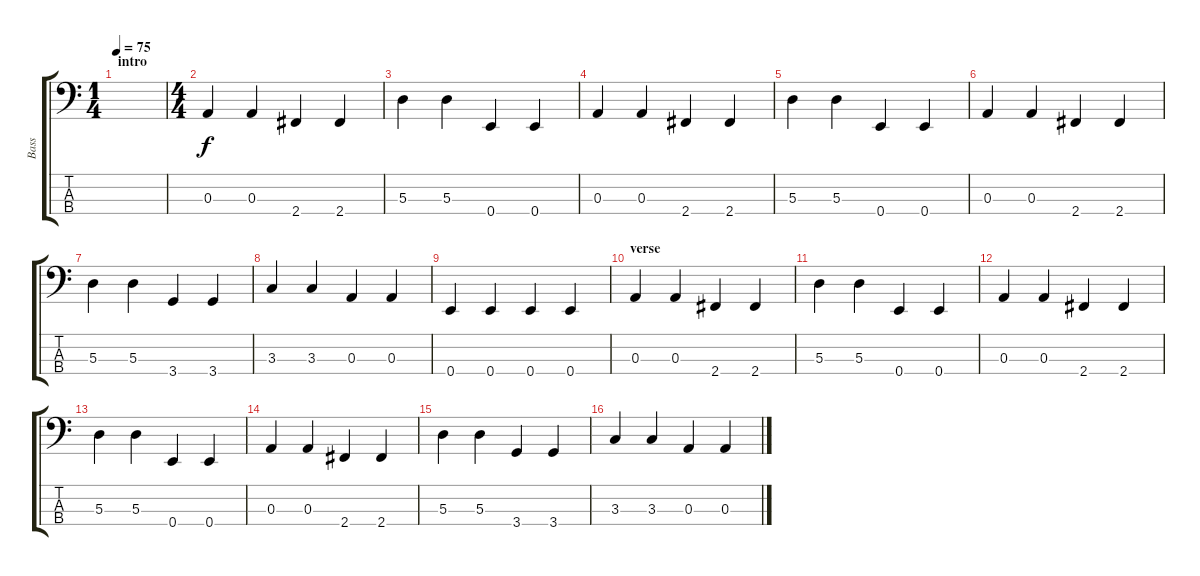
\track ("Bass" "Bass") {instrument electricbassfinger}
\staff {score tabs}
\tuning (G2 D2 A1 E1) {hide}
\ts (1 4)
\section ("" "intro")
\tempo 75
\clef f4
\ks c
|
\ts (4 4)
0.3.4 0.3.4 2.4.4 2.4.4 |
5.3.4 5.3.4 0.4.4 0.4.4 |
0.3.4 0.3.4 2.4.4 2.4.4 |
5.3.4 5.3.4 0.4.4 0.4.4 |
0.3.4 0.3.4 2.4.4 2.4.4 |
5.3.4 5.3.4 3.4.4 3.4.4 |
3.3.4 3.3.4 0.3.4 0.3.4 |
0.4.4 0.4.4 0.4.4 0.4.4 |
\section ("" "verse")
0.3.4 0.3.4 2.4.4 2.4.4 |
5.3.4 5.3.4 0.4.4 0.4.4 |
0.3.4 0.3.4 2.4.4 2.4.4 |
5.3.4 5.3.4 0.4.4 0.4.4 |
0.3.4 0.3.4 2.4.4 2.4.4 |
5.3.4 5.3.4 3.4.4 3.4.4 |
3.3.4 3.3.4 0.3.4 0.3.4
